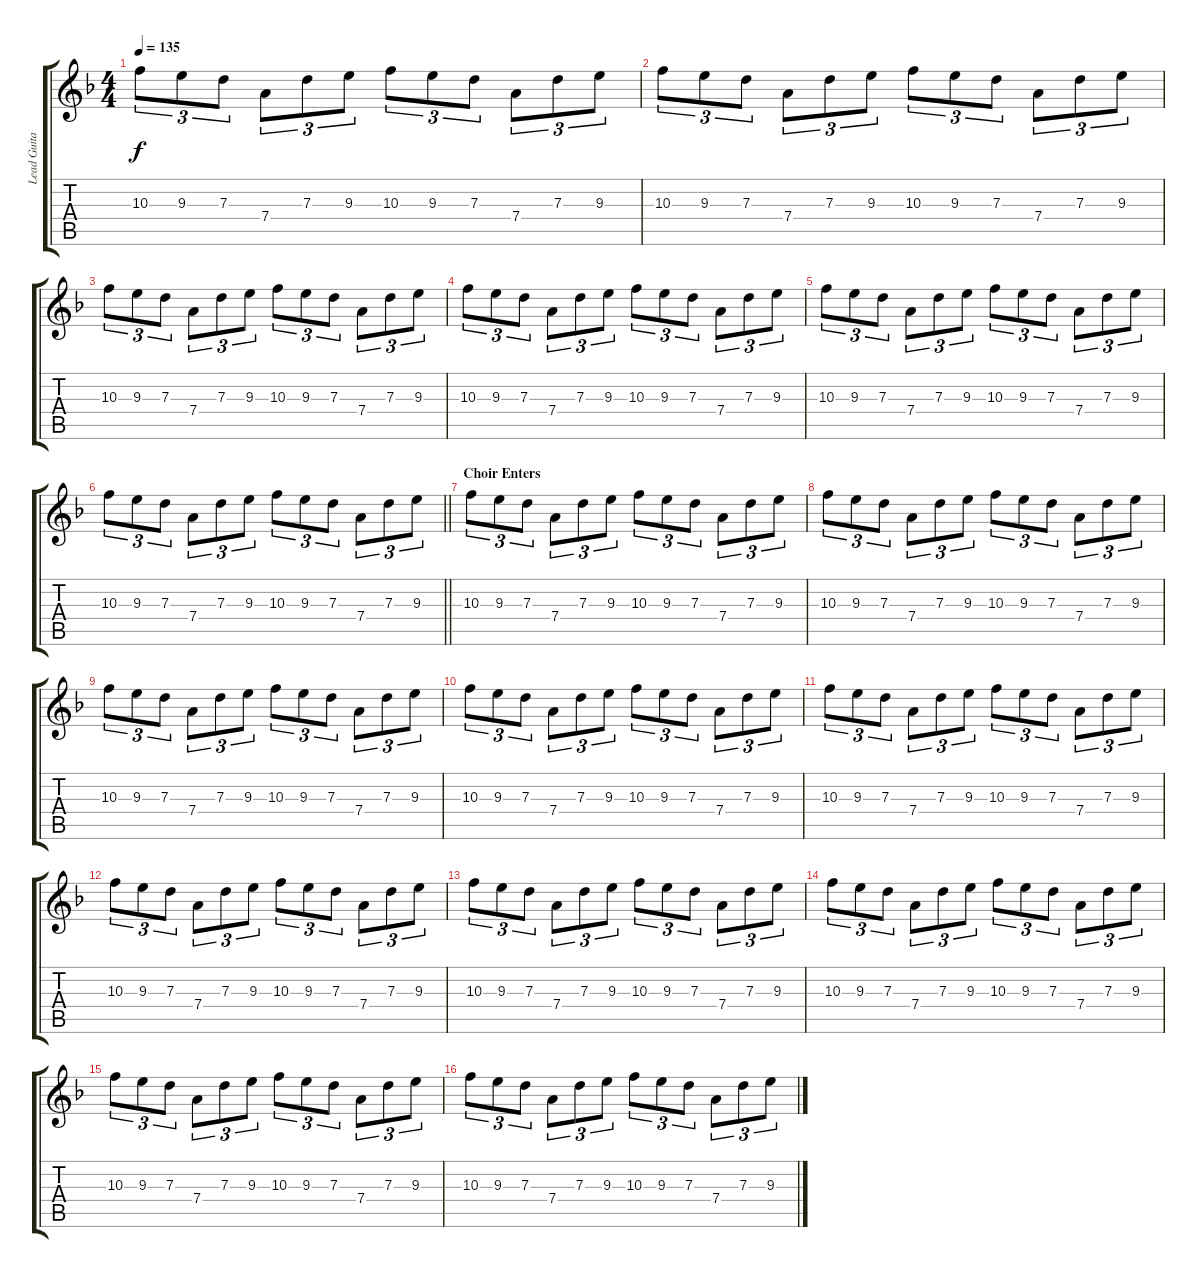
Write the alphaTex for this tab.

\track ("Lead Guitar" "Lead Guita") {instrument distortionguitar}
\staff {score tabs}
\tuning (E4 B3 G3 D3 A2 D2) {hide}
\ts (4 4)
\tempo 135
\clef g2
\ks dminor
10.3.8{tu (3 2) dy f} 9.3.8{tu (3 2)} 7.3.8{tu (3 2)} 7.4.8{tu (3 2)} 7.3.8{tu (3 2)} 9.3.8{tu (3 2)} 10.3.8{tu (3 2)} 9.3.8{tu (3 2)} 7.3.8{tu (3 2)} 7.4.8{tu (3 2)} 7.3.8{tu (3 2)} 9.3.8{tu (3 2)} |
10.3.8{tu (3 2) balance 2} 9.3.8{tu (3 2)} 7.3.8{tu (3 2)} 7.4.8{tu (3 2)} 7.3.8{tu (3 2)} 9.3.8{tu (3 2)} 10.3.8{tu (3 2)} 9.3.8{tu (3 2)} 7.3.8{tu (3 2)} 7.4.8{tu (3 2)} 7.3.8{tu (3 2)} 9.3.8{tu (3 2)} |
10.3.8{tu (3 2)} 9.3.8{tu (3 2)} 7.3.8{tu (3 2)} 7.4.8{tu (3 2)} 7.3.8{tu (3 2)} 9.3.8{tu (3 2)} 10.3.8{tu (3 2)} 9.3.8{tu (3 2)} 7.3.8{tu (3 2)} 7.4.8{tu (3 2)} 7.3.8{tu (3 2)} 9.3.8{tu (3 2)} |
10.3.8{tu (3 2)} 9.3.8{tu (3 2)} 7.3.8{tu (3 2)} 7.4.8{tu (3 2)} 7.3.8{tu (3 2)} 9.3.8{tu (3 2)} 10.3.8{tu (3 2)} 9.3.8{tu (3 2)} 7.3.8{tu (3 2)} 7.4.8{tu (3 2)} 7.3.8{tu (3 2)} 9.3.8{tu (3 2)} |
10.3.8{tu (3 2)} 9.3.8{tu (3 2)} 7.3.8{tu (3 2)} 7.4.8{tu (3 2)} 7.3.8{tu (3 2)} 9.3.8{tu (3 2)} 10.3.8{tu (3 2)} 9.3.8{tu (3 2)} 7.3.8{tu (3 2)} 7.4.8{tu (3 2)} 7.3.8{tu (3 2)} 9.3.8{tu (3 2)} |
\barLineRight lightlight
10.3.8{tu (3 2) balance 14} 9.3.8{tu (3 2)} 7.3.8{tu (3 2)} 7.4.8{tu (3 2)} 7.3.8{tu (3 2)} 9.3.8{tu (3 2)} 10.3.8{tu (3 2)} 9.3.8{tu (3 2)} 7.3.8{tu (3 2)} 7.4.8{tu (3 2)} 7.3.8{tu (3 2)} 9.3.8{tu (3 2)} |
\section ("" "Choir Enters")
10.3.8{tu (3 2)} 9.3.8{tu (3 2)} 7.3.8{tu (3 2)} 7.4.8{tu (3 2)} 7.3.8{tu (3 2)} 9.3.8{tu (3 2)} 10.3.8{tu (3 2)} 9.3.8{tu (3 2)} 7.3.8{tu (3 2)} 7.4.8{tu (3 2)} 7.3.8{tu (3 2)} 9.3.8{tu (3 2)} |
10.3.8{tu (3 2)} 9.3.8{tu (3 2)} 7.3.8{tu (3 2)} 7.4.8{tu (3 2)} 7.3.8{tu (3 2)} 9.3.8{tu (3 2)} 10.3.8{tu (3 2)} 9.3.8{tu (3 2)} 7.3.8{tu (3 2)} 7.4.8{tu (3 2)} 7.3.8{tu (3 2)} 9.3.8{tu (3 2)} |
10.3.8{tu (3 2)} 9.3.8{tu (3 2)} 7.3.8{tu (3 2)} 7.4.8{tu (3 2)} 7.3.8{tu (3 2)} 9.3.8{tu (3 2)} 10.3.8{tu (3 2)} 9.3.8{tu (3 2)} 7.3.8{tu (3 2)} 7.4.8{tu (3 2)} 7.3.8{tu (3 2)} 9.3.8{tu (3 2)} |
10.3.8{tu (3 2) balance 2} 9.3.8{tu (3 2)} 7.3.8{tu (3 2)} 7.4.8{tu (3 2)} 7.3.8{tu (3 2)} 9.3.8{tu (3 2)} 10.3.8{tu (3 2)} 9.3.8{tu (3 2)} 7.3.8{tu (3 2)} 7.4.8{tu (3 2)} 7.3.8{tu (3 2)} 9.3.8{tu (3 2)} |
10.3.8{tu (3 2)} 9.3.8{tu (3 2)} 7.3.8{tu (3 2)} 7.4.8{tu (3 2)} 7.3.8{tu (3 2)} 9.3.8{tu (3 2)} 10.3.8{tu (3 2)} 9.3.8{tu (3 2)} 7.3.8{tu (3 2)} 7.4.8{tu (3 2)} 7.3.8{tu (3 2)} 9.3.8{tu (3 2)} |
10.3.8{tu (3 2)} 9.3.8{tu (3 2)} 7.3.8{tu (3 2)} 7.4.8{tu (3 2)} 7.3.8{tu (3 2)} 9.3.8{tu (3 2)} 10.3.8{tu (3 2)} 9.3.8{tu (3 2)} 7.3.8{tu (3 2)} 7.4.8{tu (3 2)} 7.3.8{tu (3 2)} 9.3.8{tu (3 2)} |
10.3.8{tu (3 2)} 9.3.8{tu (3 2)} 7.3.8{tu (3 2)} 7.4.8{tu (3 2)} 7.3.8{tu (3 2)} 9.3.8{tu (3 2)} 10.3.8{tu (3 2)} 9.3.8{tu (3 2)} 7.3.8{tu (3 2)} 7.4.8{tu (3 2)} 7.3.8{tu (3 2)} 9.3.8{tu (3 2)} |
10.3.8{tu (3 2) balance 14} 9.3.8{tu (3 2)} 7.3.8{tu (3 2)} 7.4.8{tu (3 2)} 7.3.8{tu (3 2)} 9.3.8{tu (3 2)} 10.3.8{tu (3 2)} 9.3.8{tu (3 2)} 7.3.8{tu (3 2)} 7.4.8{tu (3 2)} 7.3.8{tu (3 2)} 9.3.8{tu (3 2)} |
10.3.8{tu (3 2)} 9.3.8{tu (3 2)} 7.3.8{tu (3 2)} 7.4.8{tu (3 2)} 7.3.8{tu (3 2)} 9.3.8{tu (3 2)} 10.3.8{tu (3 2)} 9.3.8{tu (3 2)} 7.3.8{tu (3 2)} 7.4.8{tu (3 2)} 7.3.8{tu (3 2)} 9.3.8{tu (3 2)} |
10.3.8{tu (3 2)} 9.3.8{tu (3 2)} 7.3.8{tu (3 2)} 7.4.8{tu (3 2)} 7.3.8{tu (3 2)} 9.3.8{tu (3 2)} 10.3.8{tu (3 2)} 9.3.8{tu (3 2)} 7.3.8{tu (3 2)} 7.4.8{tu (3 2)} 7.3.8{tu (3 2)} 9.3.8{tu (3 2)}
